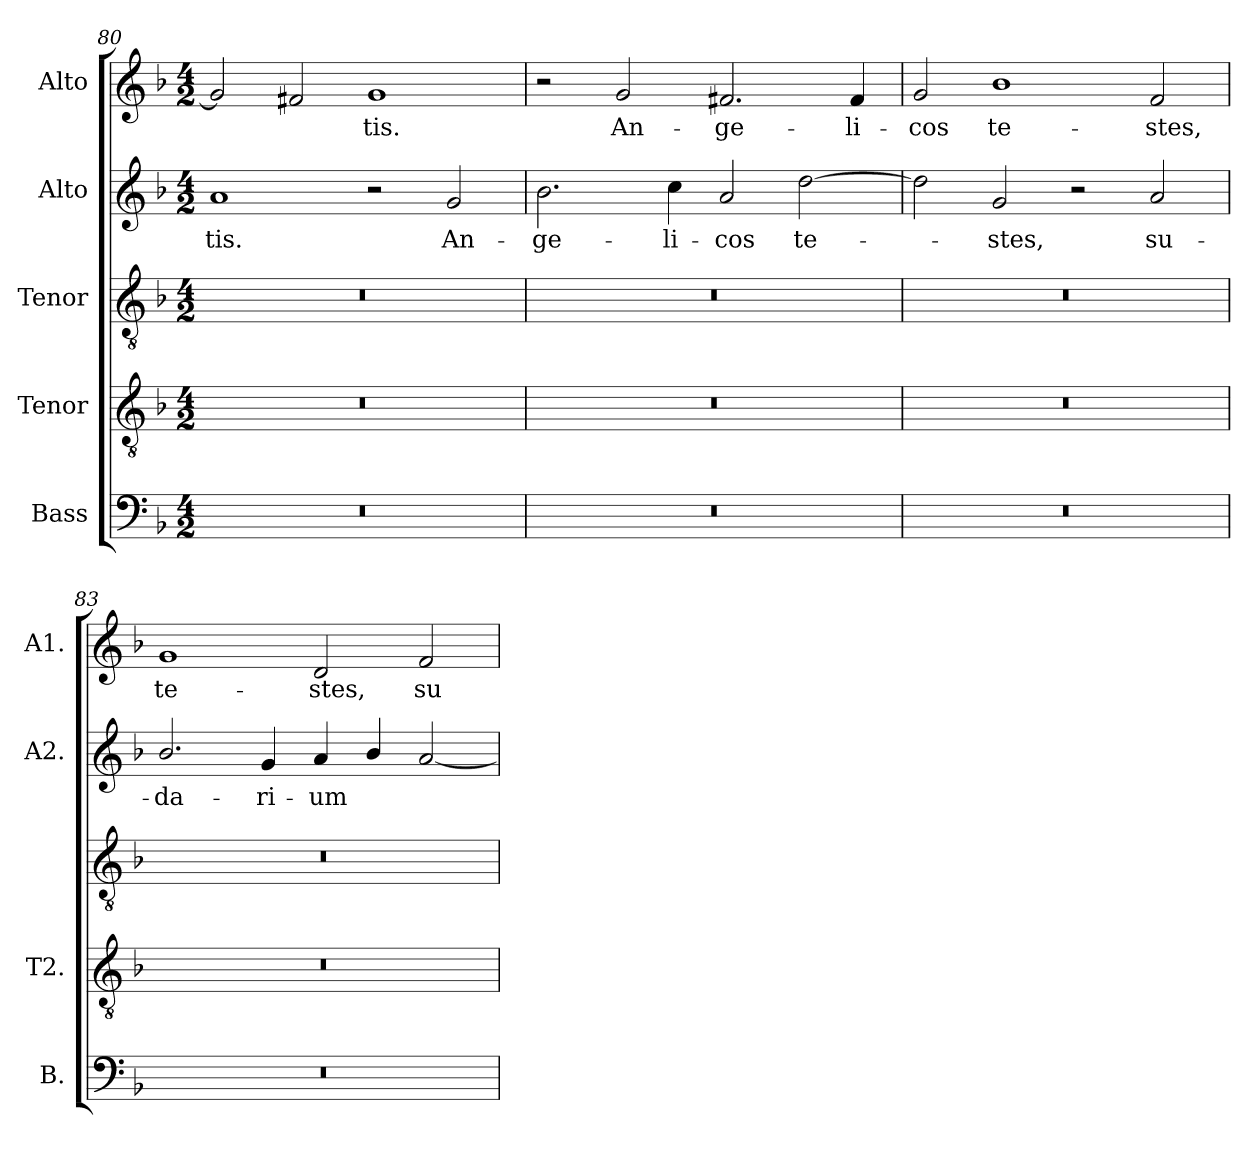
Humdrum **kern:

**kern	**kern	**kern	**kern	**text	**kern	**text
*part5	*part4	*part3	*part2	*part2	*part1	*part1
*staff5	*staff4	*staff3	*staff2	*staff2	*staff1	*staff1
*I"Bass	*I"Tenor	*I"Tenor	*I"Alto	*	*I"Alto	*
*I'B.	*I'T2.	*	*I'A2.	*	*I'A1.	*
*clefF4	*clefGv2	*clefGv2	*clefG2	*	*clefG2	*
*	*ITrd7c12	*ITrd7c12	*	*	*	*
*k[b-]	*k[b-]	*k[b-]	*k[b-]	*	*k[b-]	*
*F:	*F:	*F:	*F:	*	*F:	*
*M4/2	*M4/2	*M4/2	*M4/2	*	*M4/2	*
=80	=80	=80	=80	=80	=80	=80
!LO:N:vis=1	!LO:N:vis=1	!LO:N:vis=1	!	!	!	!
!	!	!	!	!LO:LY:b:color=#000000	!	!
0r	0r	0r	1ai	-tis.	2gi/]	.
.	.	.	.	.	2f#Xi/	.
!	!	!	!	!	!	!LO:LY:b:color=#000000
.	.	.	2r	.	1gi	-tis.
!	!	!	!	!LO:LY:b:color=#000000	!	!
.	.	.	2gi/	An-	.	.
=81	=81	=81	=81	=81	=81	=81
!LO:N:vis=1	!LO:N:vis=1	!LO:N:vis=1	!	!	!	!
!	!	!	!	!LO:LY:b:color=#000000	!	!
0r	0r	0r	2.b-i\	-ge-	2r	.
!	!	!	!	!	!	!LO:LY:b:color=#000000
.	.	.	.	.	2gi/	An-
!	!	!	!	!LO:LY:b:color=#000000	!	!
.	.	.	4cci\	-li-	.	.
!	!	!	!	!LO:LY:b:color=#000000	!	!
!	!	!	!	!	!	!LO:LY:b:color=#000000
.	.	.	2ai/	-cos	2.f#Xi/	-ge-
!	!	!	!	!LO:LY:b:color=#000000	!	!
.	.	.	[2ddi\	te-	.	.
!	!	!	!	!	!	!LO:LY:b:color=#000000
.	.	.	.	.	4f#i/	-li-
=82	=82	=82	=82	=82	=82	=82
!LO:N:vis=1	!LO:N:vis=1	!LO:N:vis=1	!	!	!	!
!	!	!	!	!	!	!LO:LY:b:color=#000000
0r	0r	0r	2ddi\]	.	2gi/	-cos
!	!	!	!	!LO:LY:b:color=#000000	!	!
!	!	!	!	!	!	!LO:LY:b:color=#000000
.	.	.	2gi/	-stes,	1b-i	te-
.	.	.	2r	.	.	.
!	!	!	!	!LO:LY:b:color=#000000	!	!
!	!	!	!	!	!	!LO:LY:b:color=#000000
.	.	.	2ai/	su-	2fi/	-stes,
!!LO:LB:g=z
=83	=83	=83	=83	=83	=83	=83
!LO:N:vis=1	!LO:N:vis=1	!LO:N:vis=1	!	!	!	!
!	!	!	!	!LO:LY:b:color=#000000	!	!
!	!	!	!	!	!	!LO:LY:b:color=#000000
0r	0r	0r	2.b-i/	-da-	1gi	te-
!	!	!	!	!LO:LY:b:color=#000000	!	!
.	.	.	4gi/	-ri-	.	.
!	!	!	!	!LO:LY:b:color=#000000	!	!
!	!	!	!	!	!	!LO:LY:b:color=#000000
.	.	.	4ai/	-um	2di/	-stes,
.	.	.	4b-i/	.	.	.
!	!	!	!	!	!	!LO:LY:b:color=#000000
.	.	.	[2ai/	.	2fi/	su-
=	=	=	=	=	=	=
*-	*-	*-	*-	*-	*-	*-
